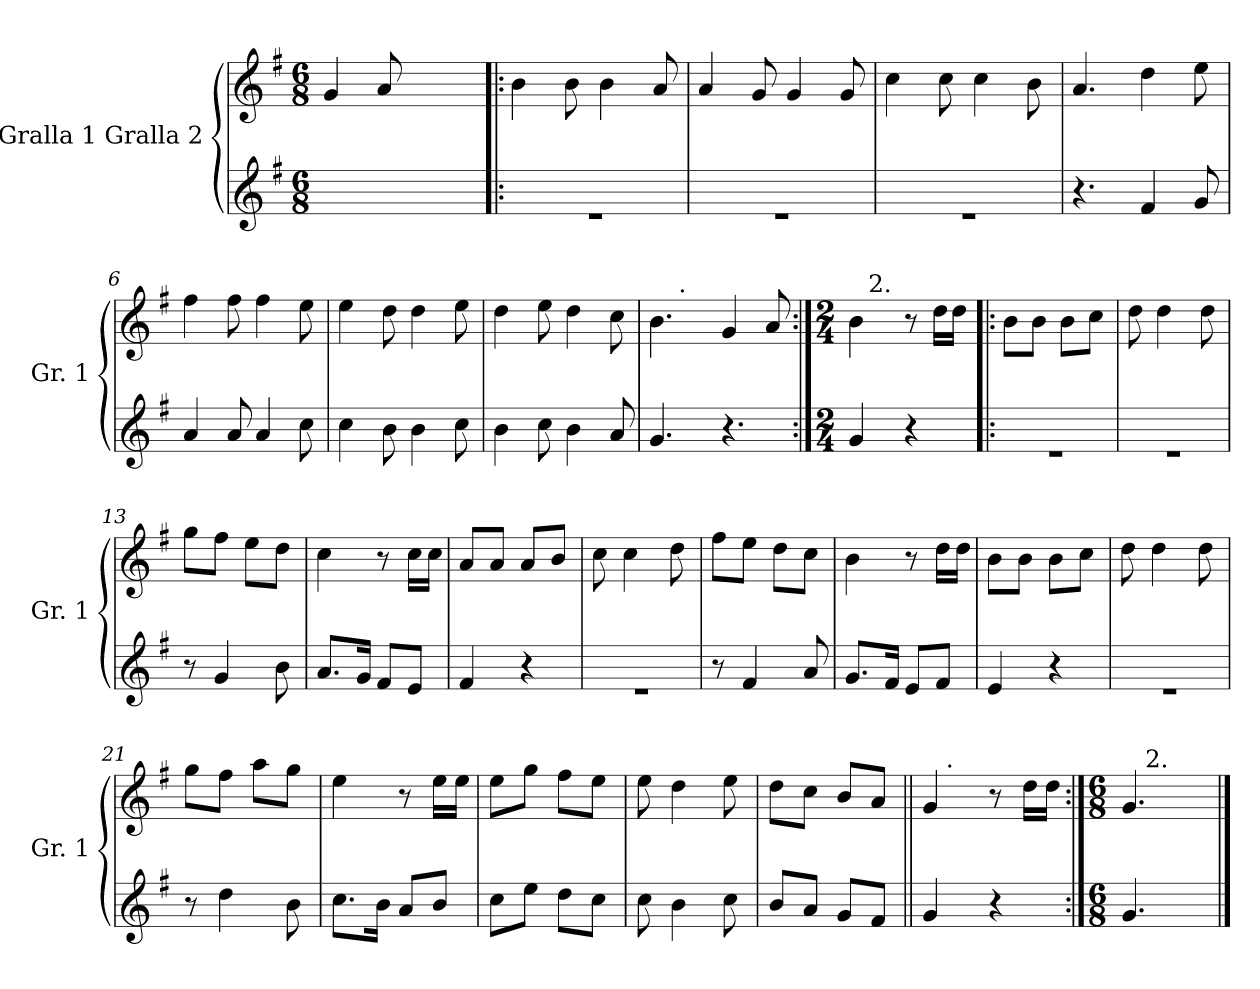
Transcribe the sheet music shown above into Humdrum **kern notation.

**kern	**kern
*part1	*part1
*staff2	*staff1
*I"Gralla 1 Gralla 2	*
*I'Gr. 1	*
*clefG2	*clefG2
*k[f#]	*k[f#]
*G:	*G:
*M6/8	*M6/8
*MM120	*MM120
=1	=1
2.ryy	4g/
.	8a/
.	4.ryy
=2!|:	=2!|:
*^	*
2.ryy	2.r	4b\
.	.	8b\
.	.	4b\
.	.	8a/
=3	=3	=3
2.ryy	2.r	4a/
.	.	8g/
.	.	4g/
.	.	8g/
=4	=4	=4
2.ryy	2.r	4cc\
.	.	8cc\
.	.	4cc\
.	.	8b\
*v	*v	*
=5	=5
4.r	4.a/
4f#/	4dd\
8g/	8ee\
=6	=6
4a/	4ff#\
8a/	8ff#\
4a/	4ff#\
8cc\	8ee\
=7	=7
4cc\	4ee\
8b\	8dd\
4b\	4dd\
8cc\	8ee\
=8	=8
4b\	4dd\
8cc\	8ee\
4b\	4dd\
8a/	8cc\
!!LO:LB:g=z
=9	=9
*	*^
4.g/	4.b\	8ryy
!	!	!LO:TX:a:t=.
.	.	2ryy
4.r	4g/	.
.	8a/	8ryy
=10:|!	=10:|!	=10:|!
*M2/4	*M2/4	*
4g/	4b\	16ryy
!	!	!LO:TX:a:t=2.
.	.	4..ryy
4r	8r	.
.	16dd\LL	.
.	16dd\JJ	.
*	*v	*v
=11!|:	=11!|:
*^	*
2ryy	2r	8b\L
.	.	8b\J
.	.	8b\L
.	.	8cc\J
=12	=12	=12
2ryy	2r	8dd\
.	.	4dd\
.	.	8dd\
*v	*v	*
=13	=13
8r	8gg\L
4g/	8ff#\J
.	8ee\L
8b\	8dd\J
=14	=14
8.a/L	4cc\
16g/Jk	.
8f#/L	8r
8e/J	16cc\LL
.	16cc\JJ
=15	=15
4f#/	8a/L
.	8a/J
4r	8a/L
.	8b/J
=16	=16
*^	*
2ryy	2r	8cc\
.	.	4cc\
.	.	8dd\
*v	*v	*
!!LO:LB:g=z
=17	=17
8r	8ff#\L
4f#/	8ee\J
.	8dd\L
8a/	8cc\J
=18	=18
8.g/L	4b\
16f#/Jk	.
8e/L	8r
8f#/J	16dd\LL
.	16dd\JJ
=19	=19
4e/	8b\L
.	8b\J
4r	8b\L
.	8cc\J
=20	=20
*^	*
2ryy	2r	8dd\
.	.	4dd\
.	.	8dd\
*v	*v	*
=21	=21
8r	8gg\L
4dd\	8ff#\J
.	8aa\L
8b\	8gg\J
=22	=22
8.cc\L	4ee\
16b\Jk	.
8a/L	8r
8b/J	16ee\LL
.	16ee\JJ
=23	=23
8cc\L	8ee\L
8ee\J	8gg\J
8dd\L	8ff#\L
8cc\J	8ee\J
=24	=24
8cc\	8ee\
4b\	4dd\
8cc\	8ee\
!!LO:LB:g=z
=25	=25
8b/L	8dd\L
8a/J	8cc\J
8g/L	8b/L
8f#/J	8a/J
=26||	=26||
*	*^
4g/	4g/	16ryy
!	!	!LO:TX:a:t=.
.	.	4..ryy
4r	8r	.
.	16dd\LL	.
.	16dd\JJ	.
=27:|!	=27:|!	=27:|!
*M6/8	*M6/8	*
4.g/	4.g/	16ryy
!	!	!LO:TX:a:t=2.
.	.	4ryy
.	.	16ryy
*	*v	*v
==	==
*-	*-
